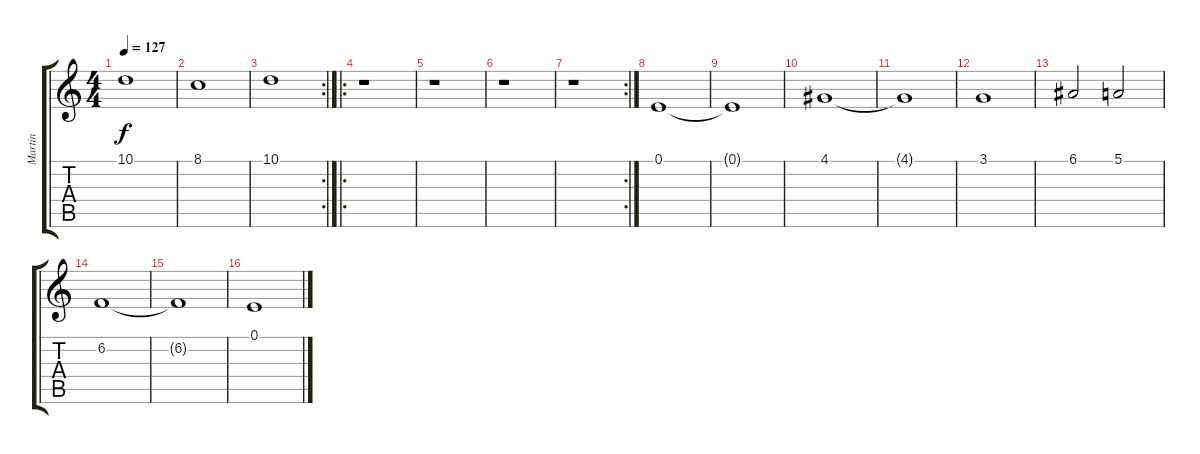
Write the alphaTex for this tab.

\track ("Martin" "Martin") {instrument choiraahs}
\staff {score tabs}
\tuning (E4 B3 G3 D3 A2 E2) {hide}
\ts (4 4)
\tempo 127
\clef g2
\ks c
10.1.1{dy f} |
8.1.1 |
\rc 2
10.1.1 |
\ro
r.1 |
r.1 |
r.1 |
\rc 2
r.1 |
0.1.1{volume 11 instrument choiraahs} |
0.1{t}.1 |
4.1.1 |
4.1{t}.1 |
3.1.1 |
6.1.2 5.1.2 |
6.2.1 |
6.2{t}.1 |
0.1.1
